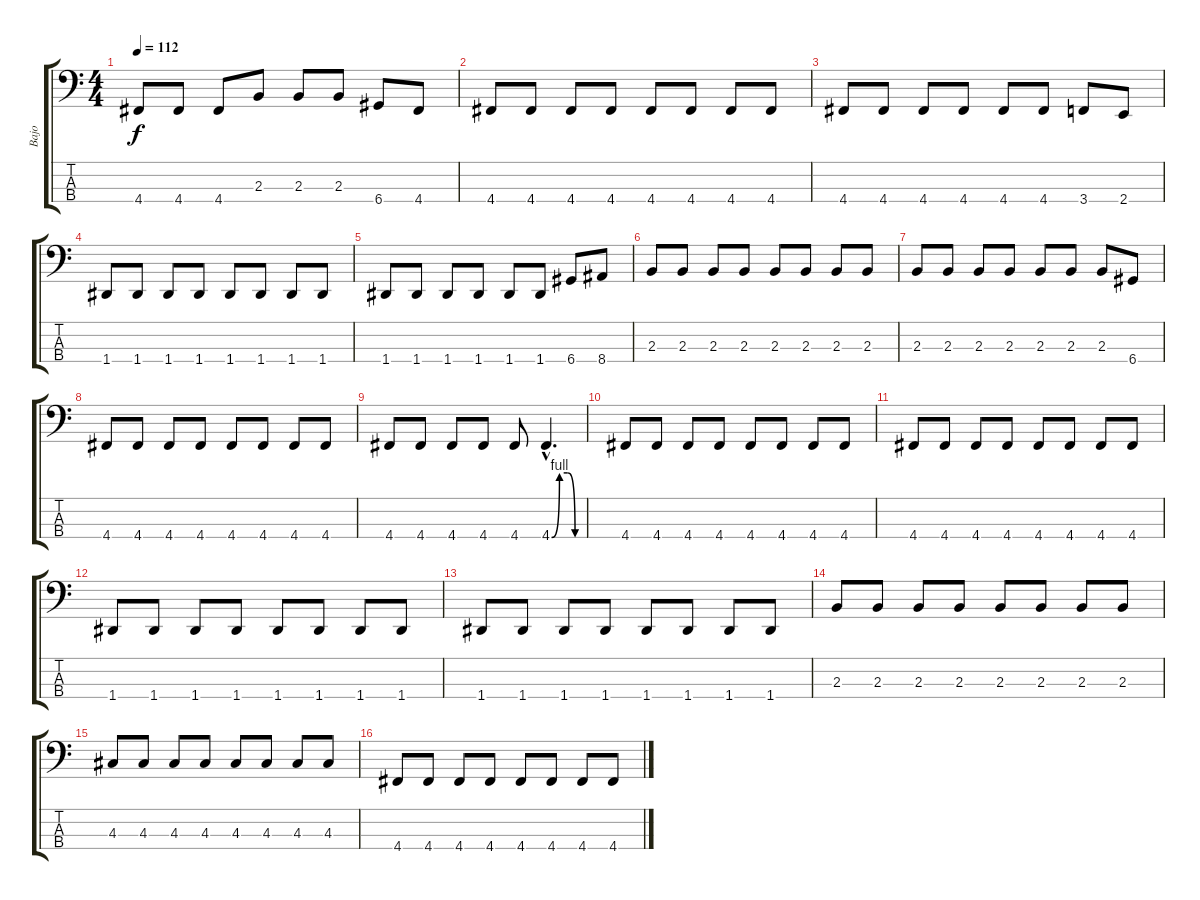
\track ("Bajo" "Bajo") {instrument electricbasspick}
\staff {score tabs}
\tuning (G2 D2 A1 D1) {hide}
\ts (4 4)
\tempo 112
\clef f4
\ks c
4.4.8{dy f} 4.4.8 4.4.8 2.3.8 2.3.8 2.3.8 6.4.8 4.4.8 |
4.4.8 4.4.8 4.4.8 4.4.8 4.4.8 4.4.8 4.4.8 4.4.8 |
4.4.8 4.4.8 4.4.8 4.4.8 4.4.8 4.4.8 3.4.8 2.4.8 |
1.4.8 1.4.8 1.4.8 1.4.8 1.4.8 1.4.8 1.4.8 1.4.8 |
1.4.8 1.4.8 1.4.8 1.4.8 1.4.8 1.4.8 6.4.8 8.4.8 |
2.3.8 2.3.8 2.3.8 2.3.8 2.3.8 2.3.8 2.3.8 2.3.8 |
2.3.8 2.3.8 2.3.8 2.3.8 2.3.8 2.3.8 2.3.8 6.4.8 |
4.4.8 4.4.8 4.4.8 4.4.8 4.4.8 4.4.8 4.4.8 4.4.8 |
4.4.8 4.4.8 4.4.8 4.4.8 4.4.8 4.4{be (custom 0 0 15 4 30 4 45 0 60 0) hac}.4{d} |
4.4.8 4.4.8 4.4.8 4.4.8 4.4.8 4.4.8 4.4.8 4.4.8 |
4.4.8 4.4.8 4.4.8 4.4.8 4.4.8 4.4.8 4.4.8 4.4.8 |
1.4.8 1.4.8 1.4.8 1.4.8 1.4.8 1.4.8 1.4.8 1.4.8 |
1.4.8 1.4.8 1.4.8 1.4.8 1.4.8 1.4.8 1.4.8 1.4.8 |
2.3.8 2.3.8 2.3.8 2.3.8 2.3.8 2.3.8 2.3.8 2.3.8 |
4.3.8 4.3.8 4.3.8 4.3.8 4.3.8 4.3.8 4.3.8 4.3.8 |
4.4.8 4.4.8 4.4.8 4.4.8 4.4.8 4.4.8 4.4.8 4.4.8
